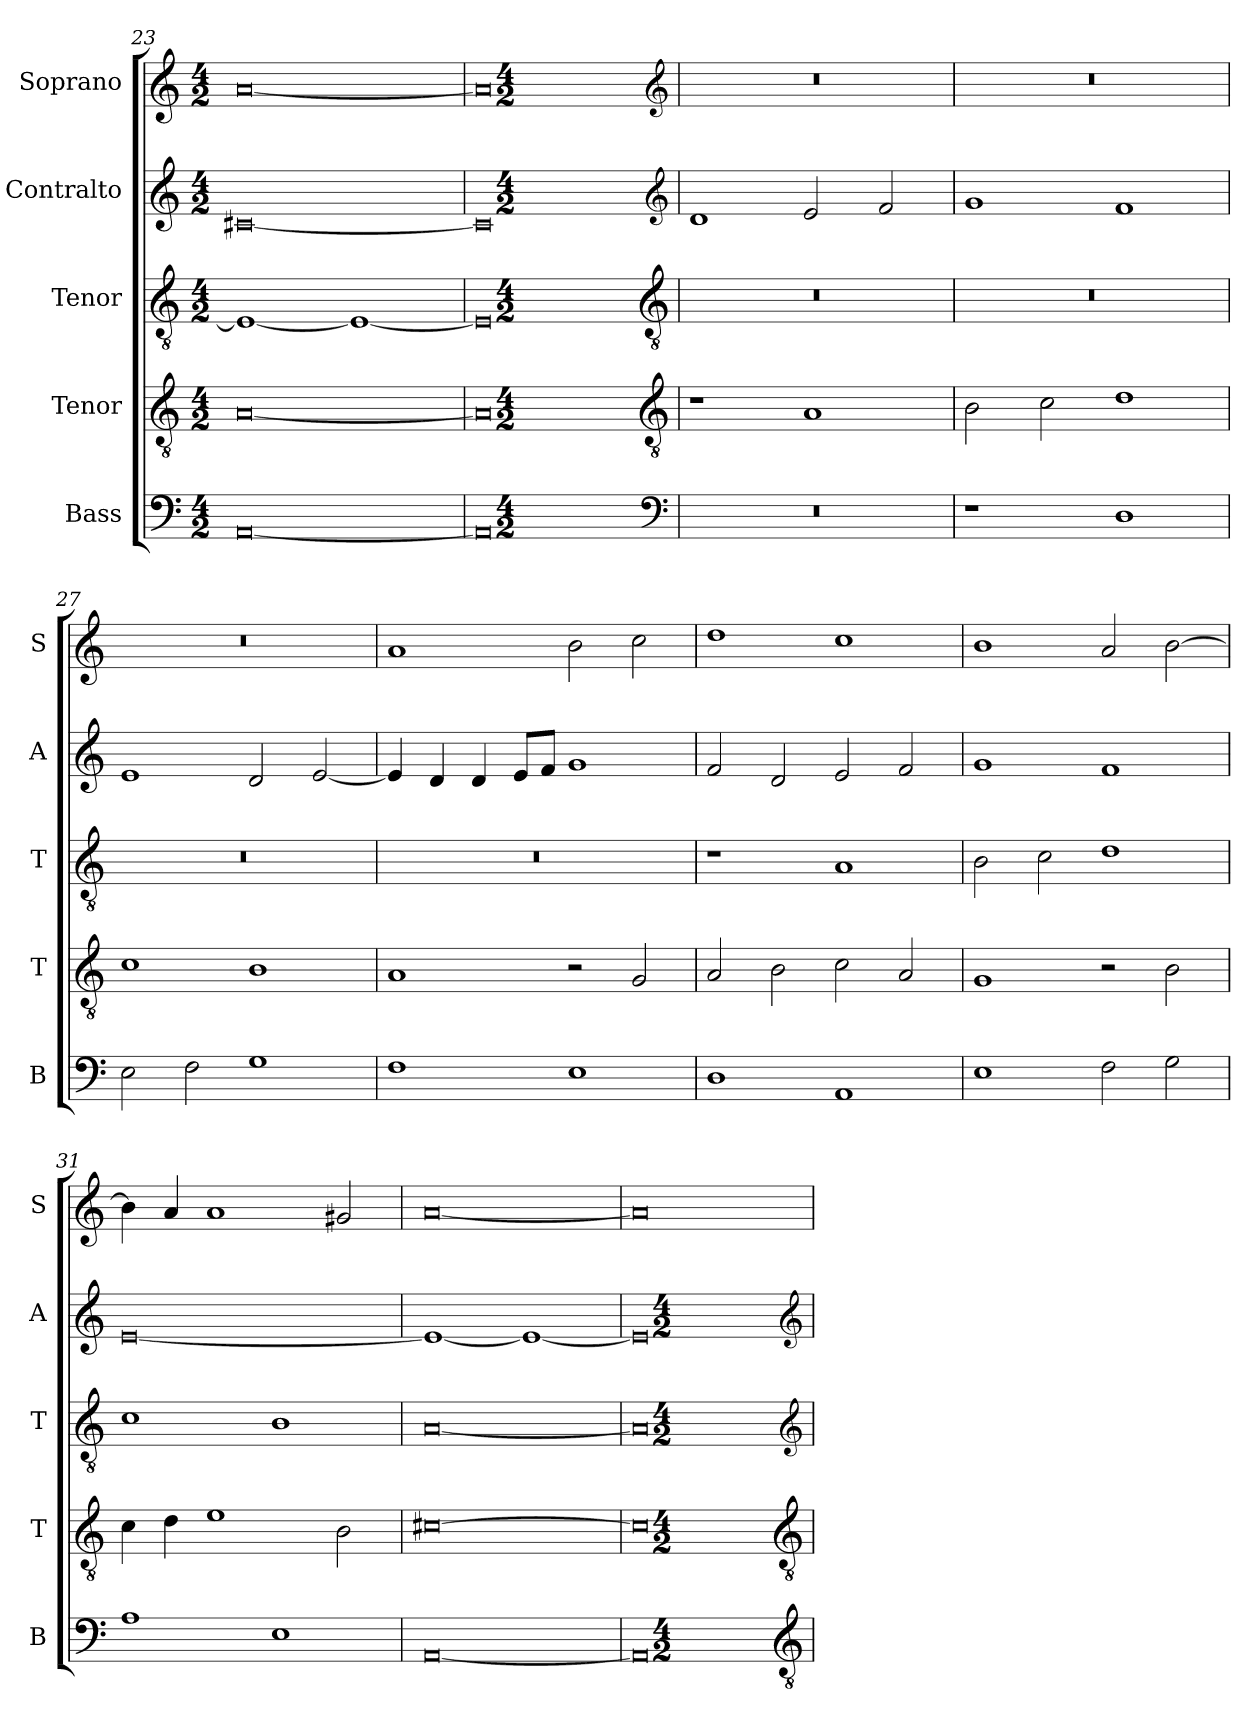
**kern	**kern	**kern	**kern	**kern
*part5	*part4	*part3	*part2	*part1
*staff5	*staff4	*staff3	*staff2	*staff1
*I"Bass	*I"Tenor	*I"Tenor	*I"Contralto	*I"Soprano
*I'B	*I'T	*I'T	*I'A	*I'S
*clefF4	*clefGv2	*clefGv2	*clefG2	*clefG2
*k[]	*k[]	*k[]	*k[]	*k[]
*D:dor	*D:dor	*D:dor	*D:dor	*D:dor
*M4/2	*M4/2	*M4/2	*M4/2	*M4/2
=23	=23	=23	=23	=23
[0AA	[0A	1E_	[0c#X	[0a
.	.	1E_	.	.
=24	=24	=24	=24	=24
0AA]	0A]	0E]	0c#]	0a]
*clefF4	*clefGv2	*clefGv2	*clefG2	*clefG2
*k[]	*k[]	*k[]	*k[]	*k[]
*D:dor	*D:dor	*D:dor	*D:dor	*D:dor
*M4/2	*M4/2	*M4/2	*M4/2	*M4/2
=25	=25	=25	=25	=25
0r	1r	0r	1d	0r
.	1A	.	2e	.
.	.	.	2f	.
=26	=26	=26	=26	=26
1r	2B	0r	1g	0r
.	2c	.	.	.
1D	1d	.	1f	.
=27	=27	=27	=27	=27
2E	1c	0r	1e	0r
2F	.	.	.	.
1G	1B	.	2d	.
.	.	.	[2e	.
=28	=28	=28	=28	=28
1F	1A	0r	4e]	1a
.	.	.	4d	.
.	.	.	4d	.
.	.	.	8e/L	.
.	.	.	8f/J	.
1E	2r	.	1g	2b
.	2G	.	.	2cc
=29	=29	=29	=29	=29
1D	2A	1r	2f	1dd
.	2B	.	2d	.
1AA	2c	1A	2e	1cc
.	2A	.	2f	.
=30	=30	=30	=30	=30
1E	1G	2B	1g	1b
.	.	2c	.	.
2F	2r	1d	1f	2a
2G	2B	.	.	[2b
=31	=31	=31	=31	=31
1A	4c	1c	[0e	4b]
.	4d	.	.	4a
.	1e	.	.	1a
1E	.	1B	.	.
.	2B	.	.	2g#X
=32	=32	=32	=32	=32
[0AA	[0c#X	[0A	1e_	[0a
.	.	.	1e_	.
=33	=33	=33	=33	=33
0AA]	0c#]	0A]	0e]	0a]
*clefGv2	*clefGv2	*clefG2	*clefG2	*
*k[]	*k[]	*k[]	*k[]	*
*D:dor	*D:dor	*D:dor	*D:dor	*
*M4/2	*M4/2	*M4/2	*M4/2	*
=	=	=	=	=
*-	*-	*-	*-	*-
